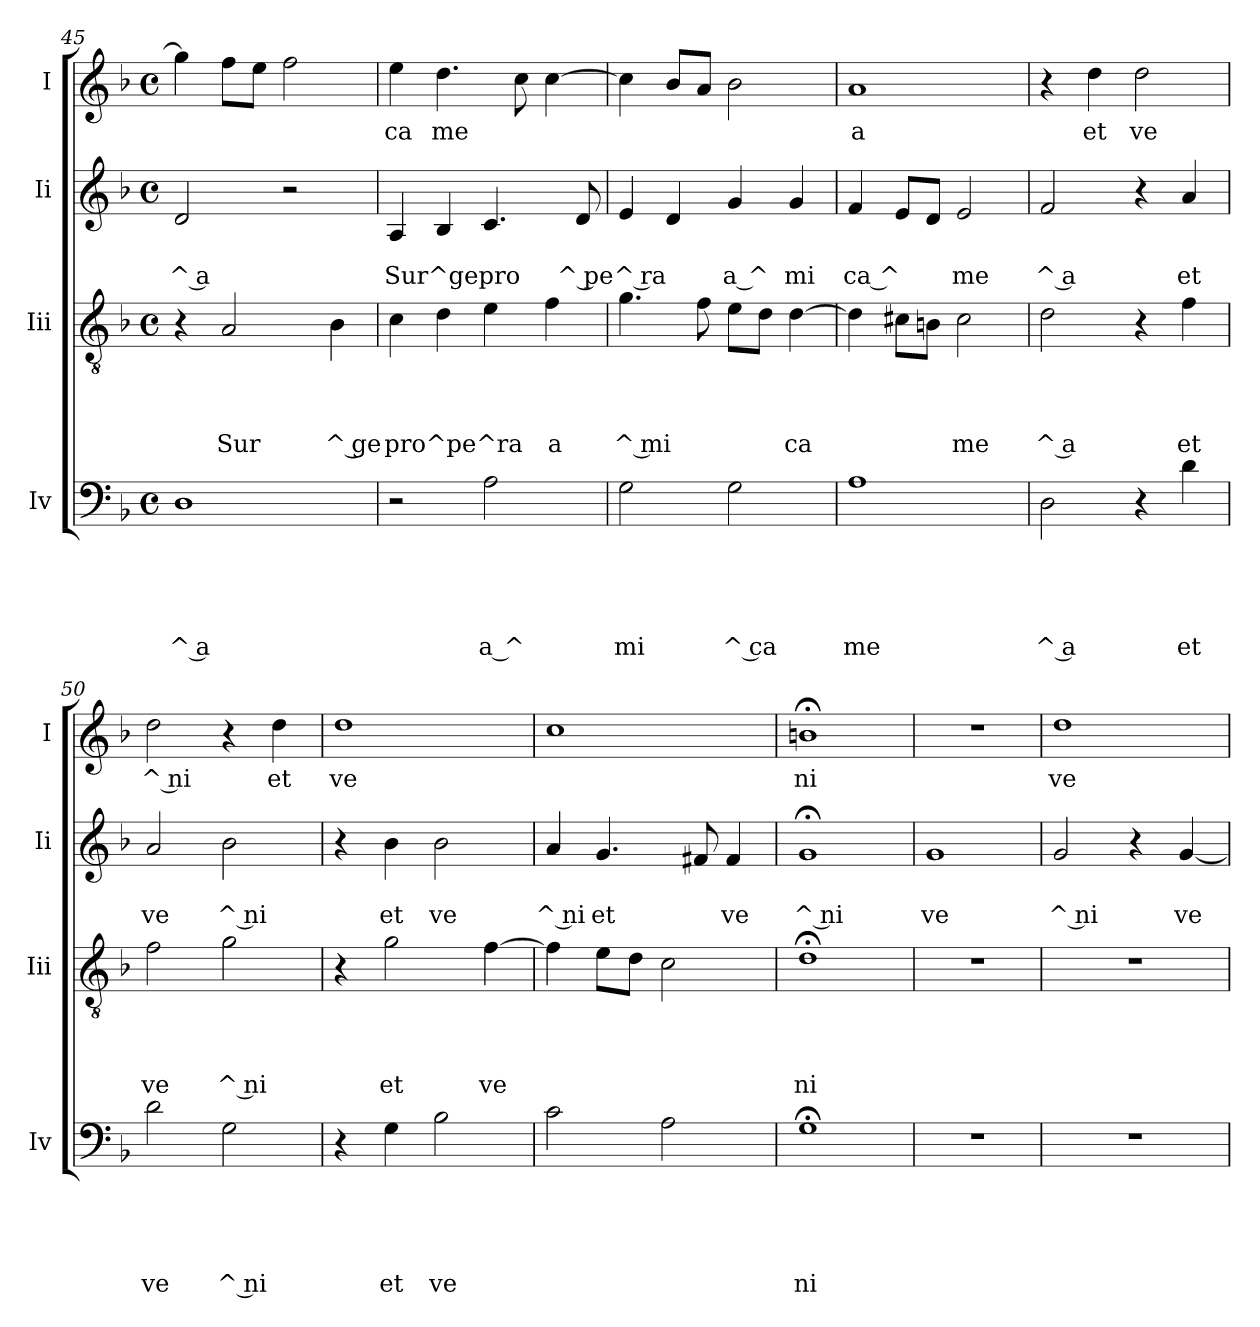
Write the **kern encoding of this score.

**kern	**text	**text	**text	**text	**text	**kern	**text	**text	**text	**text	**kern	**text	**text	**kern	**text
*part4	*part4	*part4	*part4	*part4	*part4	*part3	*part3	*part3	*part3	*part3	*part2	*part2	*part2	*part1	*part1
*staff4	*staff4	*staff4	*staff4	*staff4	*staff4	*staff3	*staff3	*staff3	*staff3	*staff3	*staff2	*staff2	*staff2	*staff1	*staff1
*I"Iv	*	*	*	*	*	*I"Iii	*	*	*	*	*I"Ii	*	*	*I"I	*
*I'Iv	*	*	*	*	*	*I'Iii	*	*	*	*	*I'Ii	*	*	*I'I	*
*clefF4	*	*	*	*	*	*clefGv2	*	*	*	*	*clefG2	*	*	*clefG2	*
*k[b-]	*	*	*	*	*	*k[b-]	*	*	*	*	*k[b-]	*	*	*k[b-]	*
*F:	*	*	*	*	*	*F:	*	*	*	*	*F:	*	*	*F:	*
*M4/4	*	*	*	*	*	*M4/4	*	*	*	*	*M4/4	*	*	*M4/4	*
*met(c)	*	*	*	*	*	*met(c)	*	*	*	*	*met(c)	*	*	*met(c)	*
=45	=45	=45	=45	=45	=45	=45	=45	=45	=45	=45	=45	=45	=45	=45	=45
!	!	!	!	!	!LO:LY:b:rj	!	!	!	!	!	!	!	!LO:LY:b:rj	!	!
1D	.	.	.	.	^ a	4r	.	.	.	.	2d/	.	^ a	4gg\]	.
!	!	!	!	!	!	!	!	!	!	!LO:LY:b	!	!	!	!	!
.	.	.	.	.	.	2A/	.	.	.	Sur	.	.	.	8ff\L	.
.	.	.	.	.	.	.	.	.	.	.	.	.	.	8ee\J	.
.	.	.	.	.	.	.	.	.	.	.	2r	.	.	2ff\	.
!	!	!	!	!	!	!	!	!	!	!LO:LY:b:rj	!	!	!	!	!
.	.	.	.	.	.	4B-\	.	.	.	^ ge	.	.	.	.	.
!!LO:LB:g=z
=46	=46	=46	=46	=46	=46	=46	=46	=46	=46	=46	=46	=46	=46	=46	=46
!	!	!	!	!	!	!	!	!	!	!LO:LY:b	!	!	!LO:LY:b	!	!LO:LY:b
2r	.	.	.	.	.	4c\	.	.	.	pro^pe^ra	4A/	.	Sur^ge	4ee\	ca
!	!	!	!	!	!	!	!	!	!	!	!	!	!	!	!LO:LY:b
.	.	.	.	.	.	4d\	.	.	.	.	4B-/	.	.	4.dd\	me
!	!	!	!	!	!LO:LY:b	!	!	!	!	!	!	!	!LO:LY:b	!	!
2A\	.	.	.	.	a ^	4e\	.	.	.	.	4.c/	.	pro	.	.
.	.	.	.	.	.	.	.	.	.	.	.	.	.	8cc\	.
!	!	!	!	!	!	!	!	!	!	!LO:LY:b	!	!	!	!	!
.	.	.	.	.	.	4f\	.	.	.	a	.	.	.	[>4cc\	.
!	!	!	!	!	!	!	!	!	!	!	!	!	!LO:LY:b:rj	!	!
.	.	.	.	.	.	.	.	.	.	.	8d/	.	^ pe	.	.
=47	=47	=47	=47	=47	=47	=47	=47	=47	=47	=47	=47	=47	=47	=47	=47
!	!	!	!	!	!LO:LY:b	!	!	!	!	!LO:LY:b:rj	!	!	!LO:LY:b:rj	!	!
2G\	.	.	.	.	mi	4.g\	.	.	.	^ mi	4e/	.	^ ra	4cc\]	.
.	.	.	.	.	.	.	.	.	.	.	4d/	.	.	8b-/L	.
.	.	.	.	.	.	8f\	.	.	.	.	.	.	.	8a/J	.
!	!	!	!	!	!LO:LY:b:rj	!	!	!	!	!	!	!	!LO:LY:b	!	!
2G\	.	.	.	.	^ ca	8e\L	.	.	.	.	4g/	.	a ^	2b-\	.
.	.	.	.	.	.	8d\J	.	.	.	.	.	.	.	.	.
!	!	!	!	!	!	!	!	!	!	!LO:LY:b	!	!	!LO:LY:b	!	!
.	.	.	.	.	.	[>4d\	.	.	.	ca	4g/	.	mi	.	.
=48	=48	=48	=48	=48	=48	=48	=48	=48	=48	=48	=48	=48	=48	=48	=48
!	!	!	!	!	!LO:LY:b	!	!	!	!	!	!	!	!LO:LY:b	!	!LO:LY:b
1A	.	.	.	.	me	4d\]	.	.	.	.	4f/	.	ca ^	1a	a
.	.	.	.	.	.	8c#X\L	.	.	.	.	8e/L	.	.	.	.
.	.	.	.	.	.	8Bn\J	.	.	.	.	8d/J	.	.	.	.
!	!	!	!	!	!	!	!	!	!	!LO:LY:b	!	!	!LO:LY:b	!	!
.	.	.	.	.	.	2c#\	.	.	.	me	2e/	.	me	.	.
=49	=49	=49	=49	=49	=49	=49	=49	=49	=49	=49	=49	=49	=49	=49	=49
!	!	!	!	!	!LO:LY:b:rj	!	!	!	!	!LO:LY:b:rj	!	!	!LO:LY:b:rj	!	!
2D\	.	.	.	.	^ a	2d\	.	.	.	^ a	2f/	.	^ a	4r	.
!	!	!	!	!	!	!	!	!	!	!	!	!	!	!	!LO:LY:b
.	.	.	.	.	.	.	.	.	.	.	.	.	.	4dd\	et
!	!	!	!	!	!	!	!	!	!	!	!	!	!	!	!LO:LY:b
4r	.	.	.	.	.	4r	.	.	.	.	4r	.	.	2dd\	ve
!	!	!	!	!	!LO:LY:b	!	!	!	!	!LO:LY:b	!	!	!LO:LY:b	!	!
4d\	.	.	.	.	et	4f\	.	.	.	et	4a/	.	et	.	.
=50	=50	=50	=50	=50	=50	=50	=50	=50	=50	=50	=50	=50	=50	=50	=50
!	!	!	!	!	!LO:LY:b	!	!	!	!	!LO:LY:b	!	!	!LO:LY:b	!	!LO:LY:b:rj
2d\	.	.	.	.	ve	2f\	.	.	.	ve	2a/	.	ve	2dd\	^ ni
!	!	!	!	!	!LO:LY:b:rj	!	!	!	!	!LO:LY:b:rj	!	!	!LO:LY:b:rj	!	!
2G\	.	.	.	.	^ ni	2g\	.	.	.	^ ni	2b-\	.	^ ni	4r	.
!	!	!	!	!	!	!	!	!	!	!	!	!	!	!	!LO:LY:b
.	.	.	.	.	.	.	.	.	.	.	.	.	.	4dd\	et
=51	=51	=51	=51	=51	=51	=51	=51	=51	=51	=51	=51	=51	=51	=51	=51
!	!	!	!	!	!	!	!	!	!	!	!	!	!	!	!LO:LY:b
4r	.	.	.	.	.	4r	.	.	.	.	4r	.	.	1dd	ve
!	!	!	!	!	!LO:LY:b	!	!	!	!	!LO:LY:b	!	!	!LO:LY:b	!	!
4G\	.	.	.	.	et	2g\	.	.	.	et	4b-\	.	et	.	.
!	!	!	!	!	!LO:LY:b	!	!	!	!	!	!	!	!LO:LY:b	!	!
2B-\	.	.	.	.	ve	.	.	.	.	.	2b-\	.	ve	.	.
!	!	!	!	!	!	!	!	!	!	!LO:LY:b	!	!	!	!	!
.	.	.	.	.	.	[>4f\	.	.	.	ve	.	.	.	.	.
=52	=52	=52	=52	=52	=52	=52	=52	=52	=52	=52	=52	=52	=52	=52	=52
!	!	!	!	!	!	!	!	!	!	!	!	!	!LO:LY:b:rj	!	!
2c\	.	.	.	.	.	4f\]	.	.	.	.	4a/	.	^ ni	1cc	.
!	!	!	!	!	!	!	!	!	!	!	!	!	!LO:LY:b	!	!
.	.	.	.	.	.	8e\L	.	.	.	.	4.g/	.	et	.	.
.	.	.	.	.	.	8d\J	.	.	.	.	.	.	.	.	.
2A\	.	.	.	.	.	2c\	.	.	.	.	.	.	.	.	.
.	.	.	.	.	.	.	.	.	.	.	8f#X/	.	.	.	.
!	!	!	!	!	!	!	!	!	!	!	!	!	!LO:LY:b	!	!
.	.	.	.	.	.	.	.	.	.	.	4f#/	.	ve	.	.
=53	=53	=53	=53	=53	=53	=53	=53	=53	=53	=53	=53	=53	=53	=53	=53
!	!	!	!	!	!LO:LY:b	!	!	!	!	!LO:LY:b	!	!	!LO:LY:b:rj	!	!LO:LY:b
1G;<	.	.	.	.	ni	1d;<	.	.	.	ni	1g;	.	^ ni	1bn;<	ni
!!LO:PB:g=z
=54	=54	=54	=54	=54	=54	=54	=54	=54	=54	=54	=54	=54	=54	=54	=54
!	!	!	!	!	!	!	!	!	!	!	!	!	!LO:LY:b	!	!
1r	.	.	.	.	.	1r	.	.	.	.	1g	.	ve	1r	.
=55	=55	=55	=55	=55	=55	=55	=55	=55	=55	=55	=55	=55	=55	=55	=55
!	!	!	!	!	!	!	!	!	!	!	!	!	!LO:LY:b:rj	!	!LO:LY:b
1r	.	.	.	.	.	1r	.	.	.	.	2g/	.	^ ni	1dd	ve
.	.	.	.	.	.	.	.	.	.	.	4r	.	.	.	.
!	!	!	!	!	!	!	!	!	!	!	!	!	!LO:LY:b	!	!
.	.	.	.	.	.	.	.	.	.	.	[<4g/	.	ve	.	.
=	=	=	=	=	=	=	=	=	=	=	=	=	=	=	=
*-	*-	*-	*-	*-	*-	*-	*-	*-	*-	*-	*-	*-	*-	*-	*-
